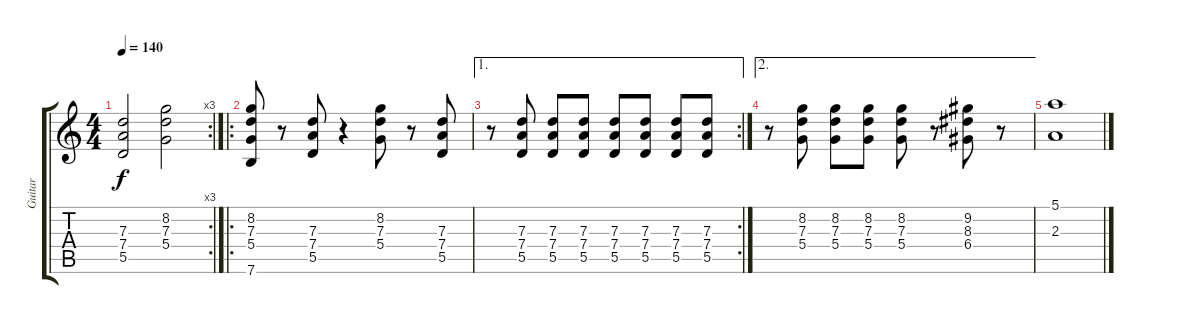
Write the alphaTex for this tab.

\track ("Guitar" "Guitar") {instrument overdrivenguitar}
\staff {score tabs}
\tuning (E4 B3 G3 D3 A2 E2) {hide}
\rc 3
\ts (4 4)
\tempo 140
\clef g2
\ks c
(7.3 7.4 5.5).2{dy f} (8.2 7.3 5.4).2 |
\ro
(8.2 7.3 5.4 7.6).8 r.8 (7.3 7.4 5.5).8 r.4 (8.2 7.3 5.4).8 r.8 (7.3 7.4 5.5).8 |
\ae 1
\rc 2
r.8 (7.3 7.4 5.5).8 (7.3 7.4 5.5).8 (7.3 7.4 5.5).8 (7.3 7.4 5.5).8 (7.3 7.4 5.5).8 (7.3 7.4 5.5).8 (7.3 7.4 5.5).8 |
\ae 2
r.8 (8.2 7.3 5.4).8 (8.2 7.3 5.4).8 (8.2 7.3 5.4).8 (8.2 7.3 5.4).8 r.8 (9.2 8.3 6.4).8 r.8 |
(5.1 2.3).1
